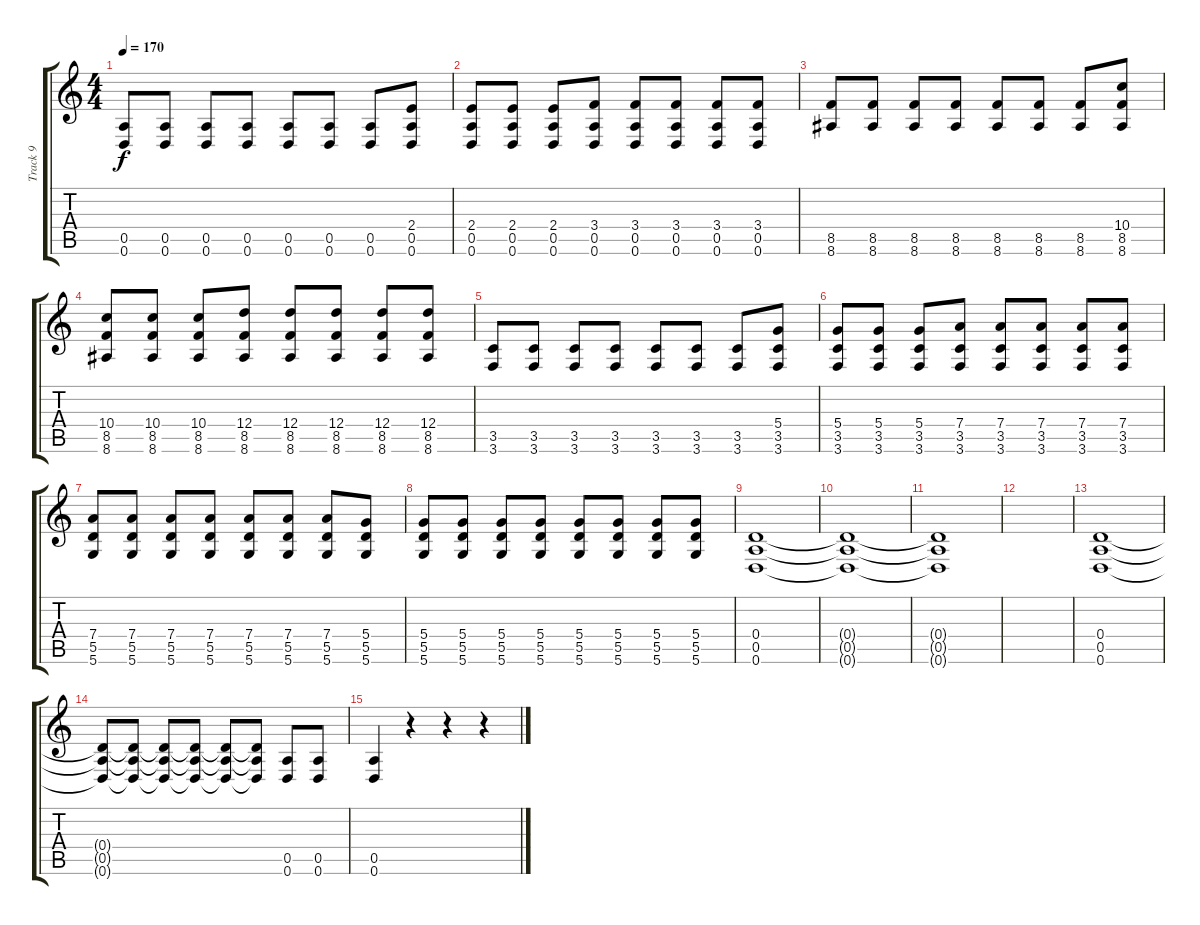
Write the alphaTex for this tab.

\track ("Track 9" "Track 9") {instrument distortionguitar bank 1}
\staff {score tabs}
\tuning (E4 B3 G3 D3 A2 D2) {hide}
\ts (4 4)
\tempo 170
\clef g2
\ks c
(0.5 0.6).8{dy f} (0.5 0.6).8 (0.5 0.6).8 (0.5 0.6).8 (0.5 0.6).8 (0.5 0.6).8 (0.5 0.6).8 (2.4 0.5 0.6).8 |
(2.4 0.5 0.6).8 (2.4 0.5 0.6).8 (2.4 0.5 0.6).8 (3.4 0.5 0.6).8 (3.4 0.5 0.6).8 (3.4 0.5 0.6).8 (3.4 0.5 0.6).8 (3.4 0.5 0.6).8 |
(8.5 8.6).8 (8.5 8.6).8 (8.5 8.6).8 (8.5 8.6).8 (8.5 8.6).8 (8.5 8.6).8 (8.5 8.6).8 (10.4 8.5 8.6).8 |
(10.4 8.5 8.6).8 (10.4 8.5 8.6).8 (10.4 8.5 8.6).8 (12.4 8.5 8.6).8 (12.4 8.5 8.6).8 (12.4 8.5 8.6).8 (12.4 8.5 8.6).8 (12.4 8.5 8.6).8 |
(3.5 3.6).8 (3.5 3.6).8 (3.5 3.6).8 (3.5 3.6).8 (3.5 3.6).8 (3.5 3.6).8 (3.5 3.6).8 (5.4 3.5 3.6).8 |
(5.4 3.5 3.6).8 (5.4 3.5 3.6).8 (5.4 3.5 3.6).8 (7.4 3.5 3.6).8 (7.4 3.5 3.6).8 (7.4 3.5 3.6).8 (7.4 3.5 3.6).8 (7.4 3.5 3.6).8 |
(7.4 5.5 5.6).8 (7.4 5.5 5.6).8 (7.4 5.5 5.6).8 (7.4 5.5 5.6).8 (7.4 5.5 5.6).8 (7.4 5.5 5.6).8 (7.4 5.5 5.6).8 (5.4 5.5 5.6).8 |
(5.4 5.5 5.6).8 (5.4 5.5 5.6).8 (5.4 5.5 5.6).8 (5.4 5.5 5.6).8 (5.4 5.5 5.6).8 (5.4 5.5 5.6).8 (5.4 5.5 5.6).8 (5.4 5.5 5.6).8 |
(0.4 0.5 0.6).1 |
(0.4{t} 0.5{t} 0.6{t}).1 |
(0.4{t} 0.5{t} 0.6{t}).1 |
|
(0.4 0.5 0.6).1{volume 13} |
(0.4{t} 0.5{t} 0.6{t}).8 (0.4{t} 0.5{t} 0.6{t}).8 (0.4{t} 0.5{t} 0.6{t}).8 (0.4{t} 0.5{t} 0.6{t}).8 (0.4{t} 0.5{t} 0.6{t}).8 (0.4{t} 0.5{t} 0.6{t}).8 (0.5 0.6).8 (0.5 0.6).8 |
(0.5 0.6).4 r.4 r.4 r.4
